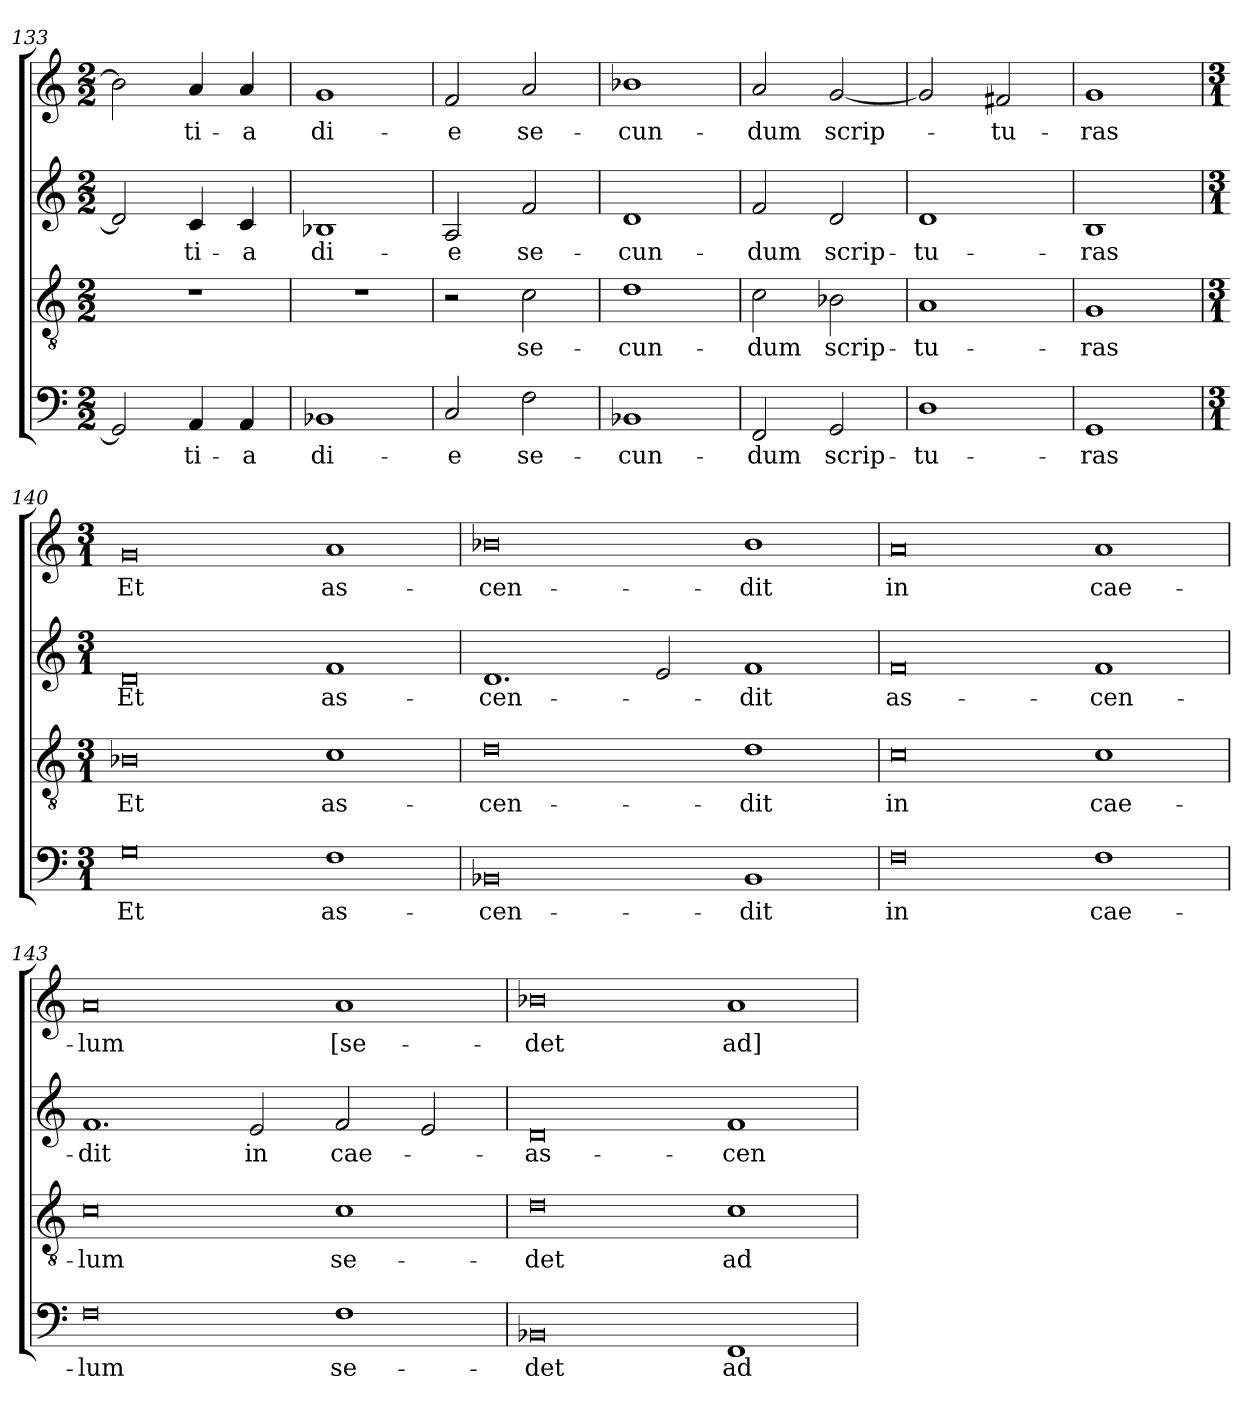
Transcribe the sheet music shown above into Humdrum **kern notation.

**kern	**text	**kern	**text	**kern	**text	**kern	**text
*part4	*part4	*part3	*part3	*part2	*part2	*part1	*part1
*staff4	*staff4	*staff3	*staff3	*staff2	*staff2	*staff1	*staff1
*clefF4	*	*clefGv2	*	*clefG2	*	*clefG2	*
*k[]	*	*k[]	*	*k[]	*	*k[]	*
*M2/2	*	*M2/2	*	*M2/2	*	*M2/2	*
=133	=133	=133	=133	=133	=133	=133	=133
2GG]	.	1r	.	2d]	.	2b-]	.
4AA	-ti-	.	.	4c	-ti-	4a	-ti-
4AA	-a	.	.	4c	-a	4a	-a
=134	=134	=134	=134	=134	=134	=134	=134
1BB-X	di-	1r	.	1B-X	di-	1g	di-
=135	=135	=135	=135	=135	=135	=135	=135
2C	-e	2r	.	2A	-e	2f	-e
2F	se-	2c	se-	2f	se-	2a	se-
=136	=136	=136	=136	=136	=136	=136	=136
1BB-X	-cun-	1d	-cun-	1d	-cun-	1b-X	-cun-
=137	=137	=137	=137	=137	=137	=137	=137
2FF	-dum	2c	-dum	2f	-dum	2a	-dum
2GG	scrip-	2B-X	scrip-	2d	scrip-	[2g	scrip-
=138	=138	=138	=138	=138	=138	=138	=138
1D	-tu-	1A	-tu-	1d	-tu-	2g]	.
.	.	.	.	.	.	2f#X	-tu-
=139	=139	=139	=139	=139	=139	=139	=139
1GG	-ras	1G	-ras	1B	-ras	1g	-ras
=140	=140	=140	=140	=140	=140	=140	=140
*M3/1	*	*M3/1	*	*M3/1	*	*M3/1	*
0G	Et	0B-X	Et	0d	Et	0g	Et
1F	as-	1c	as-	1f	as-	1a	as-
=141	=141	=141	=141	=141	=141	=141	=141
0BB-X	-cen-	0d	-cen-	1.d	-cen-	0b-X	-cen-
.	.	.	.	2e	.	.	.
1BB-	-dit	1d	-dit	1f	-dit	1b-	-dit
=142	=142	=142	=142	=142	=142	=142	=142
0F	in	0c	in	0f	as-	0a	in
1F	cae-	1c	cae-	1f	-cen-	1a	cae-
=143	=143	=143	=143	=143	=143	=143	=143
0F	-lum	0c	-lum	1.f	-dit	0a	-lum
.	.	.	.	2e	in	.	.
1F	se-	1c	se-	2f	cae-	1a	[se-
.	.	.	.	2e	.	.	.
=144	=144	=144	=144	=144	=144	=144	=144
0BB-X	-det	0d	-det	0d	-as-	0b-X	-det
1FF	ad	1c	ad	1f	-cen-	1a	ad]
=	=	=	=	=	=	=	=
*-	*-	*-	*-	*-	*-	*-	*-
